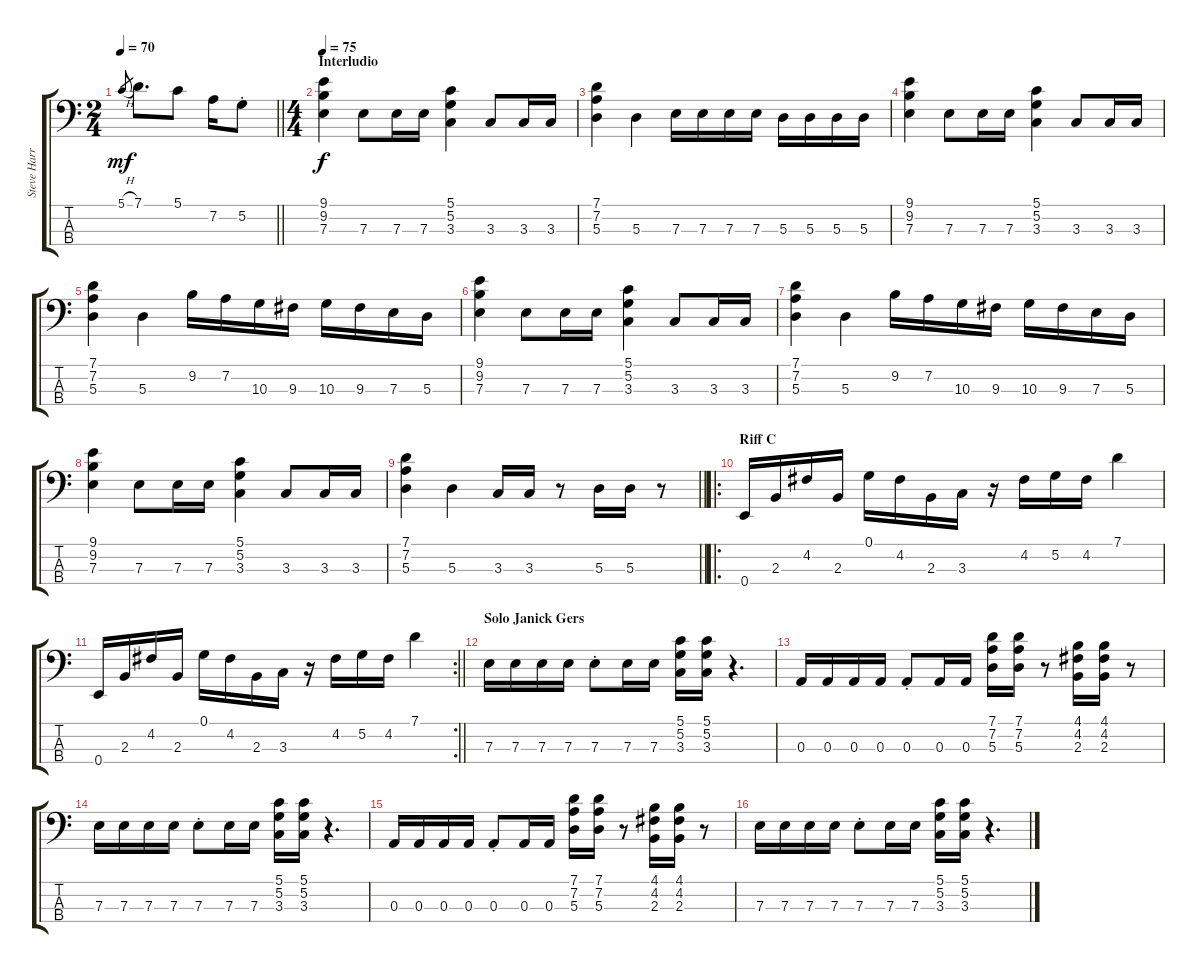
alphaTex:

\track ("Steve Harris" "Steve Harr") {instrument electricbassfinger}
\staff {score tabs}
\tuning (G2 D2 A1 E1) {hide}
\ts (2 4)
\tempo 70
\clef f4
\barLineRight lightlight
\ks c
5.1{h}.8{gr dy mf} 7.1.8{d} 5.1.8 7.2.16 5.2{st}.8 |
\ts (4 4)
\section ("" "Interludio")
\tempo 75
(9.1 9.2 7.3).4{dy f} 7.3.8 7.3.16 7.3.16 (5.1 5.2 3.3).4 3.3.8 3.3.16 3.3.16 |
(7.1 7.2 5.3).4 5.3.4 7.3.16 7.3.16 7.3.16 7.3.16 5.3.16 5.3.16 5.3.16 5.3.16 |
(9.1 9.2 7.3).4 7.3.8 7.3.16 7.3.16 (5.1 5.2 3.3).4 3.3.8 3.3.16 3.3.16 |
(7.1 7.2 5.3).4 5.3.4 9.2.16 7.2.16 10.3.16 9.3.16 10.3.16 9.3.16 7.3.16 5.3.16 |
(9.1 9.2 7.3).4 7.3.8 7.3.16 7.3.16 (5.1 5.2 3.3).4 3.3.8 3.3.16 3.3.16 |
(7.1 7.2 5.3).4 5.3.4 9.2.16 7.2.16 10.3.16 9.3.16 10.3.16 9.3.16 7.3.16 5.3.16 |
(9.1 9.2 7.3).4 7.3.8 7.3.16 7.3.16 (5.1 5.2 3.3).4 3.3.8 3.3.16 3.3.16 |
\barLineRight lightlight
(7.1 7.2 5.3).4 5.3.4 3.3.16 3.3.16 r.8 5.3.16 5.3.16 r.8 |
\ro
\section ("" "Riff C")
0.4.16 2.3.16 4.2.16 2.3.16 0.1.16 4.2.16 2.3.16 3.3.16 r.16 4.2.16 5.2.16 4.2.16 7.1.4 |
\rc 2
\barLineRight lightlight
0.4.16 2.3.16 4.2.16 2.3.16 0.1.16 4.2.16 2.3.16 3.3.16 r.16 4.2.16 5.2.16 4.2.16 7.1.4 |
\section ("" "Solo Janick Gers")
7.3.16 7.3.16 7.3.16 7.3.16 7.3{st}.8 7.3.16 7.3.16 (5.1 5.2 3.3).16 (5.1 5.2 3.3).16 r.4{d} |
0.3.16 0.3.16 0.3.16 0.3.16 0.3{st}.8 0.3.16 0.3.16 (7.1 7.2 5.3).16 (7.1 7.2 5.3).16 r.8 (4.1 4.2 2.3).16 (4.1 4.2 2.3).16 r.8 |
7.3.16 7.3.16 7.3.16 7.3.16 7.3{st}.8 7.3.16 7.3.16 (5.1 5.2 3.3).16 (5.1 5.2 3.3).16 r.4{d} |
0.3.16 0.3.16 0.3.16 0.3.16 0.3{st}.8 0.3.16 0.3.16 (7.1 7.2 5.3).16 (7.1 7.2 5.3).16 r.8 (4.1 4.2 2.3).16 (4.1 4.2 2.3).16 r.8 |
7.3.16 7.3.16 7.3.16 7.3.16 7.3{st}.8 7.3.16 7.3.16 (5.1 5.2 3.3).16 (5.1 5.2 3.3).16 r.4{d}
